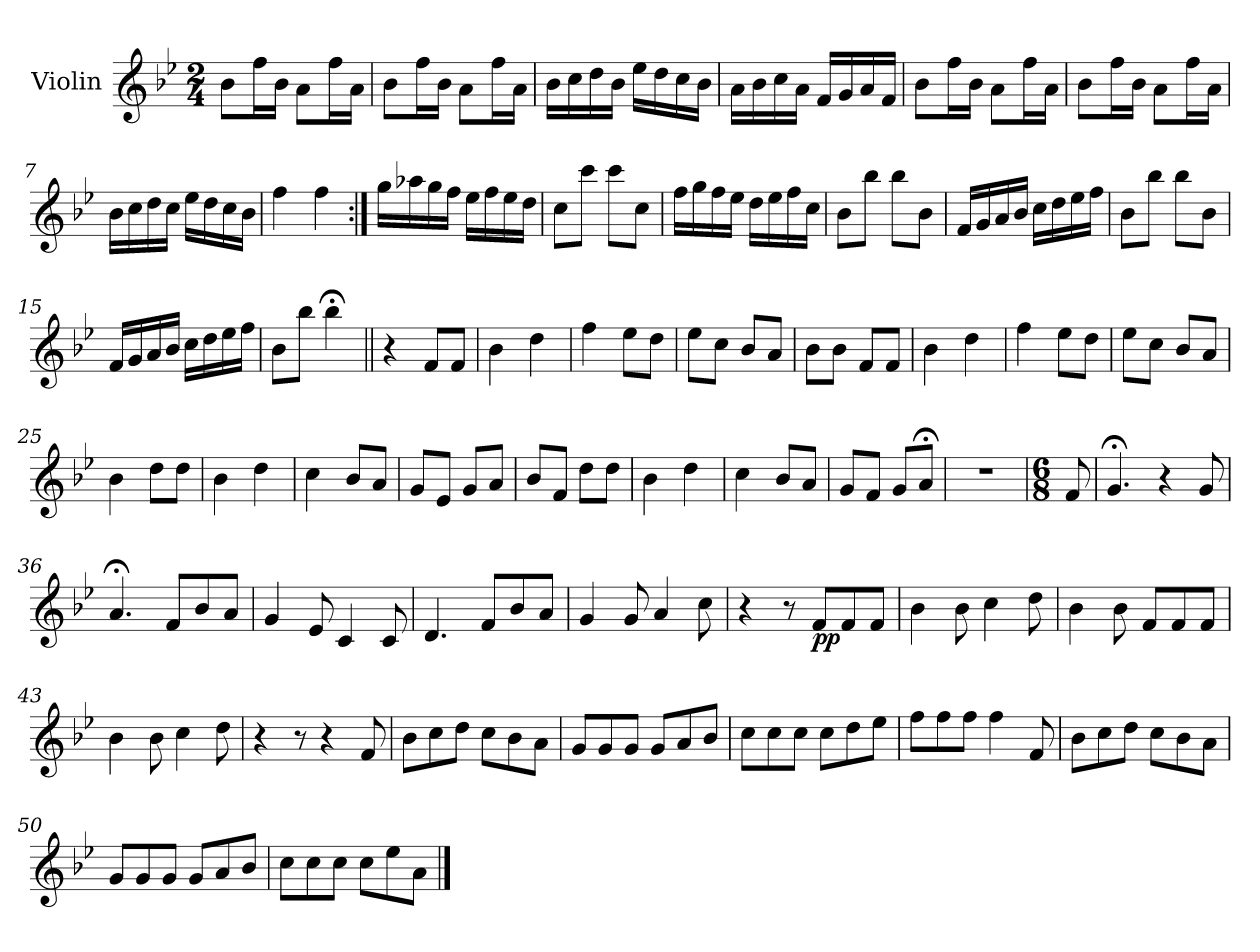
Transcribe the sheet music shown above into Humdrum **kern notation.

**kern	**dynam
*part1	*part1
*staff1	*staff1
*I"Violin	*
*I'Vln.	*
*clefG2	*
*k[b-e-]	*
*M2/4	*
=1	=1
8b-\L	.
16ff\L	.
16b-\JJ	.
8a\L	.
16ff\L	.
16a\JJ	.
=2	=2
8b-\L	.
16ff\L	.
16b-\JJ	.
8a\L	.
16ff\L	.
16a\JJ	.
=3	=3
16b-\LL	.
16cc\	.
16dd\	.
16b-\JJ	.
16ee-\LL	.
16dd\	.
16cc\	.
16b-\JJ	.
=4	=4
16a\LL	.
16b-\	.
16cc\	.
16a\JJ	.
16f/LL	.
16g/	.
16a/	.
16f/JJ	.
=5	=5
8b-\L	.
16ff\L	.
16b-\JJ	.
8a\L	.
16ff\L	.
16a\JJ	.
!!LO:LB:g=z
=6	=6
8b-\L	.
16ff\L	.
16b-\JJ	.
8a\L	.
16ff\L	.
16a\JJ	.
=7	=7
16b-\LL	.
16cc\	.
16dd\	.
16cc\JJ	.
16ee-\LL	.
16dd\	.
16cc\	.
16b-\JJ	.
=8	=8
4ff\	.
4ff\	.
=9:|!	=9:|!
16gg\LL	.
16aa-X\	.
16gg\	.
16ff\JJ	.
16ee-\LL	.
16ff\	.
16ee-\	.
16dd\JJ	.
=10	=10
8cc\L	.
8ccc\J	.
8ccc\L	.
8cc\J	.
=11	=11
16ff\LL	.
16gg\	.
16ff\	.
16ee-\JJ	.
16dd\LL	.
16ee-\	.
16ff\	.
16cc\JJ	.
!!LO:LB:g=z
=12	=12
8b-\L	.
8bb-\J	.
8bb-\L	.
8b-\J	.
=13	=13
16f/LL	.
16g/	.
16a/	.
16b-/JJ	.
16cc\LL	.
16dd\	.
16ee-\	.
16ff\JJ	.
=14	=14
8b-\L	.
8bb-\J	.
8bb-\L	.
8b-\J	.
=15	=15
16f/LL	.
16g/	.
16a/	.
16b-/JJ	.
16cc\LL	.
16dd\	.
16ee-\	.
16ff\JJ	.
=16	=16
8b-\L	.
8bb-\J	.
4bb-;<\	.
=17||	=17||
4r	.
8f/L	.
8f/J	.
=18	=18
4b-\	.
4dd\	.
!!LO:LB:g=z
=19	=19
4ff\	.
8ee-\L	.
8dd\J	.
=20	=20
8ee-\L	.
8cc\J	.
8b-/L	.
8a/J	.
=21	=21
8b-\L	.
8b-\J	.
8f/L	.
8f/J	.
=22	=22
4b-\	.
4dd\	.
=23	=23
4ff\	.
8ee-\L	.
8dd\J	.
=24	=24
8ee-\L	.
8cc\J	.
8b-/L	.
8a/J	.
=25	=25
4b-\	.
8dd\L	.
8dd\J	.
=26	=26
4b-\	.
4dd\	.
=27	=27
4cc\	.
8b-/L	.
8a/J	.
!!LO:LB:g=z
=28	=28
8g/L	.
8e-/J	.
8g/L	.
8a/J	.
=29	=29
8b-/L	.
8f/J	.
8dd\L	.
8dd\J	.
=30	=30
4b-\	.
4dd\	.
=31	=31
4cc\	.
8b-/L	.
8a/J	.
=32	=32
8g/L	.
8f/J	.
8g/L	.
8a;</J	.
=33	=33
2r	.
=34	=34
*M6/8	*
8f/	.
=35	=35
4.g;</	.
4r	.
8g/	.
=36	=36
4.a;</	.
8f/L	.
8b-/	.
8a/J	.
!!LO:LB:g=z
=37	=37
4g/	.
8e-/	.
4c/	.
8c/	.
=38	=38
4.d/	.
8f/L	.
8b-/	.
8a/J	.
=39	=39
4g/	.
8g/	.
4a/	.
8cc\	.
=40	=40
4r	.
8r	.
!	!LO:DY:b
8f/L	pp
8f/	.
8f/J	.
=41	=41
4b-\	.
8b-\	.
4cc\	.
8dd\	.
=42	=42
4b-\	.
8b-\	.
8f/L	.
8f/	.
8f/J	.
=43	=43
4b-\	.
8b-\	.
4cc\	.
8dd\	.
!!LO:LB:g=z
=44	=44
4r	.
8r	.
4r	.
8f/	.
=45	=45
8b-\L	.
8cc\	.
8dd\J	.
8cc\L	.
8b-\	.
8a\J	.
=46	=46
8g/L	.
8g/	.
8g/J	.
8g/L	.
8a/	.
8b-/J	.
=47	=47
8cc\L	.
8cc\	.
8cc\J	.
8cc\L	.
8dd\	.
8ee-\J	.
=48	=48
8ff\L	.
8ff\	.
8ff\J	.
4ff\	.
8f/	.
=49	=49
8b-\L	.
8cc\	.
8dd\J	.
8cc\L	.
8b-\	.
8a\J	.
!!LO:LB:g=z
=50	=50
8g/L	.
8g/	.
8g/J	.
8g/L	.
8a/	.
8b-/J	.
=51	=51
8cc\L	.
8cc\	.
8cc\J	.
8cc\L	.
8ee-\	.
8a\J	.
==	==
*-	*-
